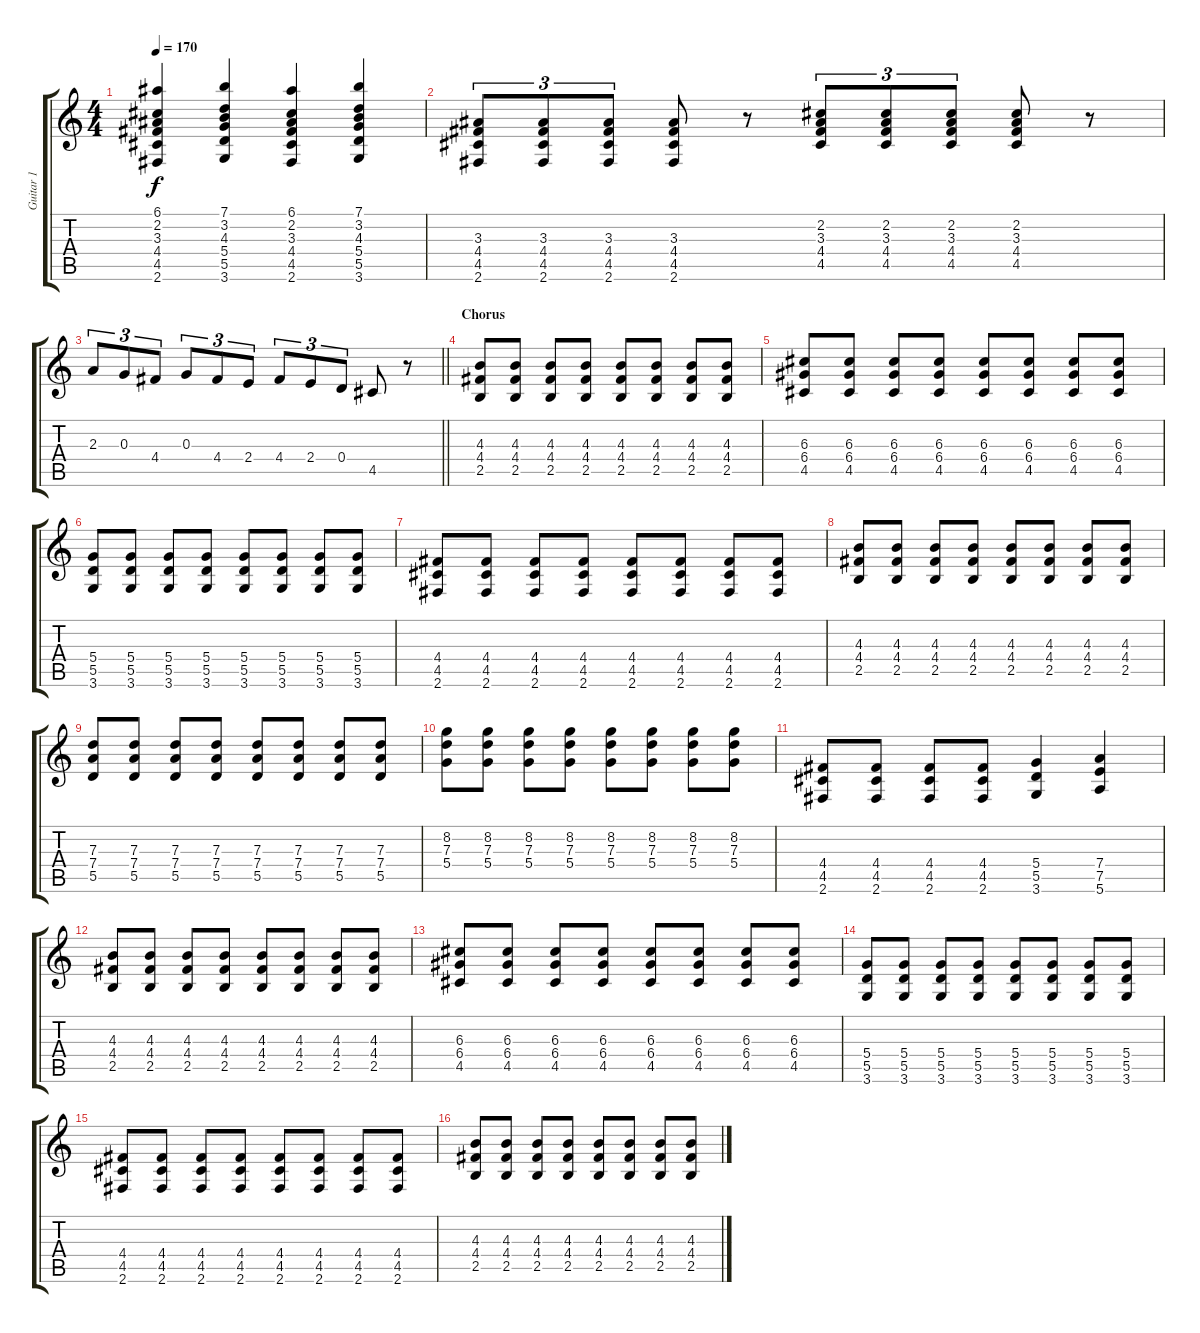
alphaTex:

\track ("Guitar 1" "Guitar 1") {instrument distortionguitar}
\staff {score tabs}
\tuning (E4 B3 G3 D3 A2 E2) {hide}
\ts (4 4)
\tempo 170
\clef g2
\ks c
(6.1 2.2 3.3 4.4 4.5 2.6).4{dy f} (7.1 3.2 4.3 5.4 5.5 3.6).4 (6.1 2.2 3.3 4.4 4.5 2.6).4 (7.1 3.2 4.3 5.4 5.5 3.6).4 |
(3.3 4.4 4.5 2.6).8{tu (3 2)} (3.3 4.4 4.5 2.6).8{tu (3 2)} (3.3 4.4 4.5 2.6).8{tu (3 2)} (3.3 4.4 4.5 2.6).8 r.8 (2.2 3.3 4.4 4.5).8{tu (3 2)} (2.2 3.3 4.4 4.5).8{tu (3 2)} (2.2 3.3 4.4 4.5).8{tu (3 2)} (2.2 3.3 4.4 4.5).8 r.8 |
\barLineRight lightlight
2.3.8{tu (3 2)} 0.3.8{tu (3 2)} 4.4.8{tu (3 2)} 0.3.8{tu (3 2)} 4.4.8{tu (3 2)} 2.4.8{tu (3 2)} 4.4.8{tu (3 2)} 2.4.8{tu (3 2)} 0.4.8{tu (3 2)} 4.5.8 r.8 |
\section ("" "Chorus")
(4.3 4.4 2.5).8 (4.3 4.4 2.5).8 (4.3 4.4 2.5).8 (4.3 4.4 2.5).8 (4.3 4.4 2.5).8 (4.3 4.4 2.5).8 (4.3 4.4 2.5).8 (4.3 4.4 2.5).8 |
(6.3 6.4 4.5).8 (6.3 6.4 4.5).8 (6.3 6.4 4.5).8 (6.3 6.4 4.5).8 (6.3 6.4 4.5).8 (6.3 6.4 4.5).8 (6.3 6.4 4.5).8 (6.3 6.4 4.5).8 |
(5.4 5.5 3.6).8 (5.4 5.5 3.6).8 (5.4 5.5 3.6).8 (5.4 5.5 3.6).8 (5.4 5.5 3.6).8 (5.4 5.5 3.6).8 (5.4 5.5 3.6).8 (5.4 5.5 3.6).8 |
(4.4 4.5 2.6).8 (4.4 4.5 2.6).8 (4.4 4.5 2.6).8 (4.4 4.5 2.6).8 (4.4 4.5 2.6).8 (4.4 4.5 2.6).8 (4.4 4.5 2.6).8 (4.4 4.5 2.6).8 |
(4.3 4.4 2.5).8 (4.3 4.4 2.5).8 (4.3 4.4 2.5).8 (4.3 4.4 2.5).8 (4.3 4.4 2.5).8 (4.3 4.4 2.5).8 (4.3 4.4 2.5).8 (4.3 4.4 2.5).8 |
(7.3 7.4 5.5).8 (7.3 7.4 5.5).8 (7.3 7.4 5.5).8 (7.3 7.4 5.5).8 (7.3 7.4 5.5).8 (7.3 7.4 5.5).8 (7.3 7.4 5.5).8 (7.3 7.4 5.5).8 |
(8.2 7.3 5.4).8 (8.2 7.3 5.4).8 (8.2 7.3 5.4).8 (8.2 7.3 5.4).8 (8.2 7.3 5.4).8 (8.2 7.3 5.4).8 (8.2 7.3 5.4).8 (8.2 7.3 5.4).8 |
(4.4 4.5 2.6).8 (4.4 4.5 2.6).8 (4.4 4.5 2.6).8 (4.4 4.5 2.6).8 (5.4 5.5 3.6).4 (7.4 7.5 5.6).4 |
(4.3 4.4 2.5).8 (4.3 4.4 2.5).8 (4.3 4.4 2.5).8 (4.3 4.4 2.5).8 (4.3 4.4 2.5).8 (4.3 4.4 2.5).8 (4.3 4.4 2.5).8 (4.3 4.4 2.5).8 |
(6.3 6.4 4.5).8 (6.3 6.4 4.5).8 (6.3 6.4 4.5).8 (6.3 6.4 4.5).8 (6.3 6.4 4.5).8 (6.3 6.4 4.5).8 (6.3 6.4 4.5).8 (6.3 6.4 4.5).8 |
(5.4 5.5 3.6).8 (5.4 5.5 3.6).8 (5.4 5.5 3.6).8 (5.4 5.5 3.6).8 (5.4 5.5 3.6).8 (5.4 5.5 3.6).8 (5.4 5.5 3.6).8 (5.4 5.5 3.6).8 |
(4.4 4.5 2.6).8 (4.4 4.5 2.6).8 (4.4 4.5 2.6).8 (4.4 4.5 2.6).8 (4.4 4.5 2.6).8 (4.4 4.5 2.6).8 (4.4 4.5 2.6).8 (4.4 4.5 2.6).8 |
(4.3 4.4 2.5).8 (4.3 4.4 2.5).8 (4.3 4.4 2.5).8 (4.3 4.4 2.5).8 (4.3 4.4 2.5).8 (4.3 4.4 2.5).8 (4.3 4.4 2.5).8 (4.3 4.4 2.5).8
